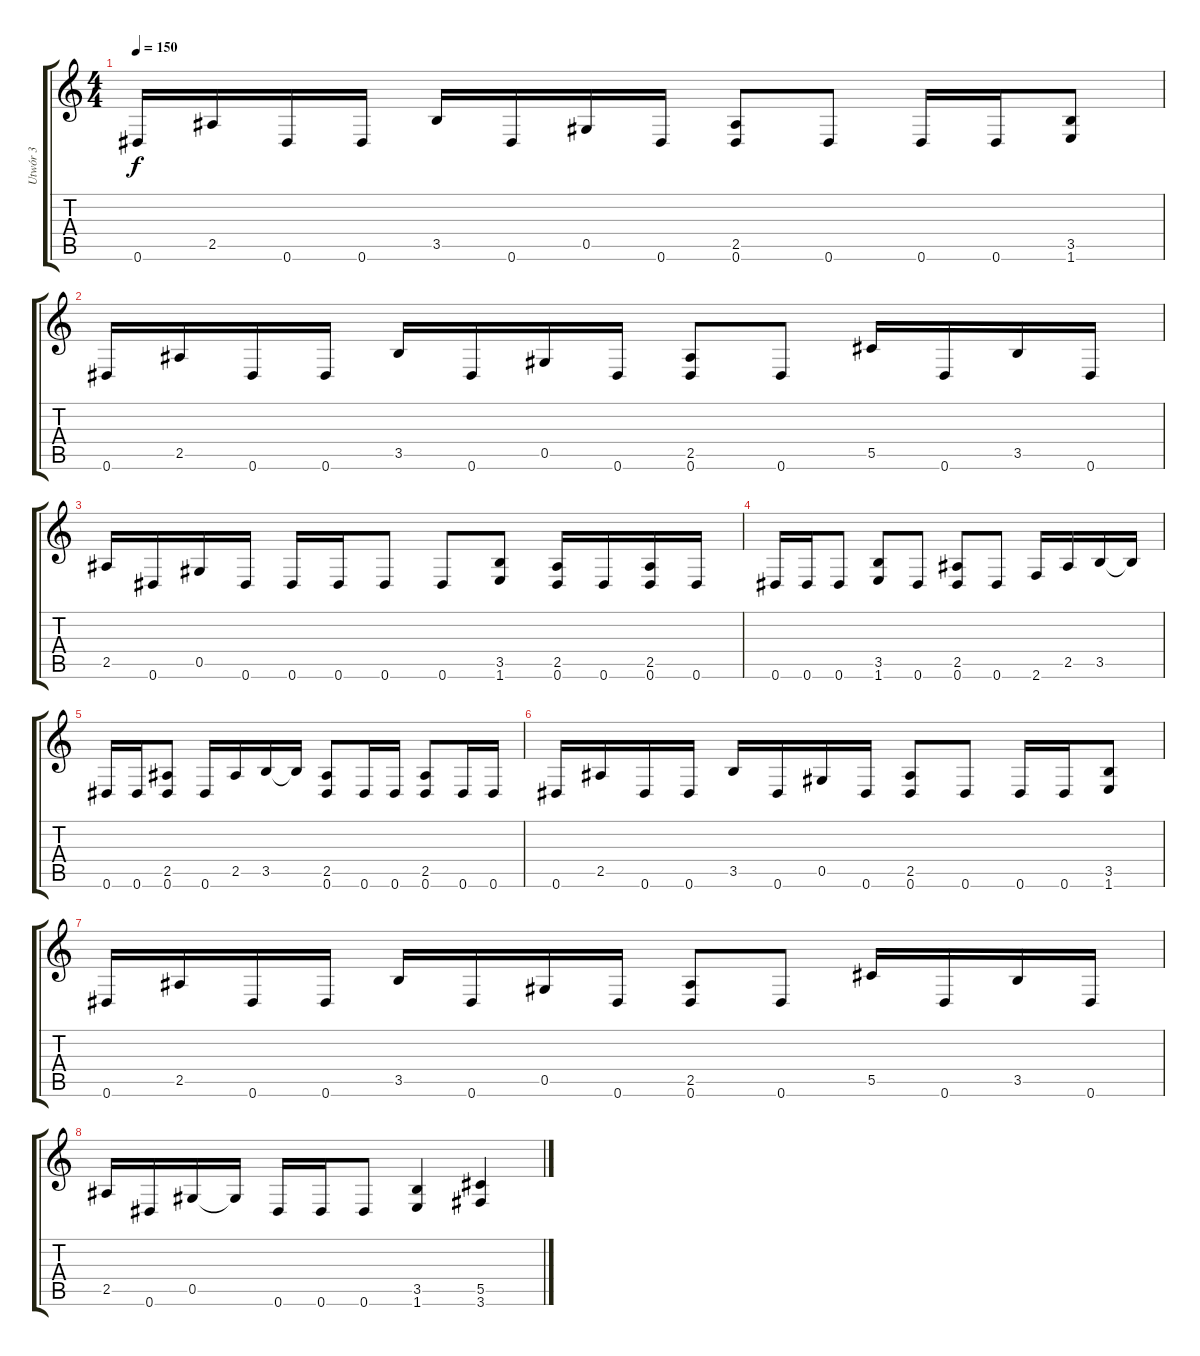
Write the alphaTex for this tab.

\track ("Utwór 3" "Utwór 3") {instrument distortionguitar}
\staff {score tabs}
\tuning (Eb4 Bb3 Gb3 Db3 Ab2 Eb2) {hide}
\ts (4 4)
\tempo 150
\clef g2
\ks c
0.6.16{dy f} 2.5.16 0.6.16 0.6.16 3.5.16 0.6.16 0.5.16 0.6.16 (2.5 0.6).8 0.6.8 0.6.16 0.6.16 (3.5 1.6).8 |
0.6.16 2.5.16 0.6.16 0.6.16 3.5.16 0.6.16 0.5.16 0.6.16 (2.5 0.6).8 0.6.8 5.5.16 0.6.16 3.5.16 0.6.16 |
2.5.16 0.6.16 0.5.16 0.6.16 0.6.16 0.6.16 0.6.8 0.6.8 (3.5 1.6).8 (2.5 0.6).16 0.6.16 (2.5 0.6).16 0.6.16 |
0.6.16 0.6.16 0.6.8 (3.5 1.6).8 0.6.8 (2.5 0.6).8 0.6.8 2.6.16 2.5.16 3.5.16 3.5{t}.16 |
0.6.16 0.6.16 (2.5 0.6).8 0.6.16 2.5.16 3.5.16 3.5{t}.16 (2.5 0.6).8 0.6.16 0.6.16 (2.5 0.6).8 0.6.16 0.6.16 |
0.6.16 2.5.16 0.6.16 0.6.16 3.5.16 0.6.16 0.5.16 0.6.16 (2.5 0.6).8 0.6.8 0.6.16 0.6.16 (3.5 1.6).8 |
0.6.16 2.5.16 0.6.16 0.6.16 3.5.16 0.6.16 0.5.16 0.6.16 (2.5 0.6).8 0.6.8 5.5.16 0.6.16 3.5.16 0.6.16 |
2.5.16 0.6.16 0.5.16 0.5{t}.16 0.6.16 0.6.16 0.6.8 (3.5 1.6).4 (5.5 3.6).4
